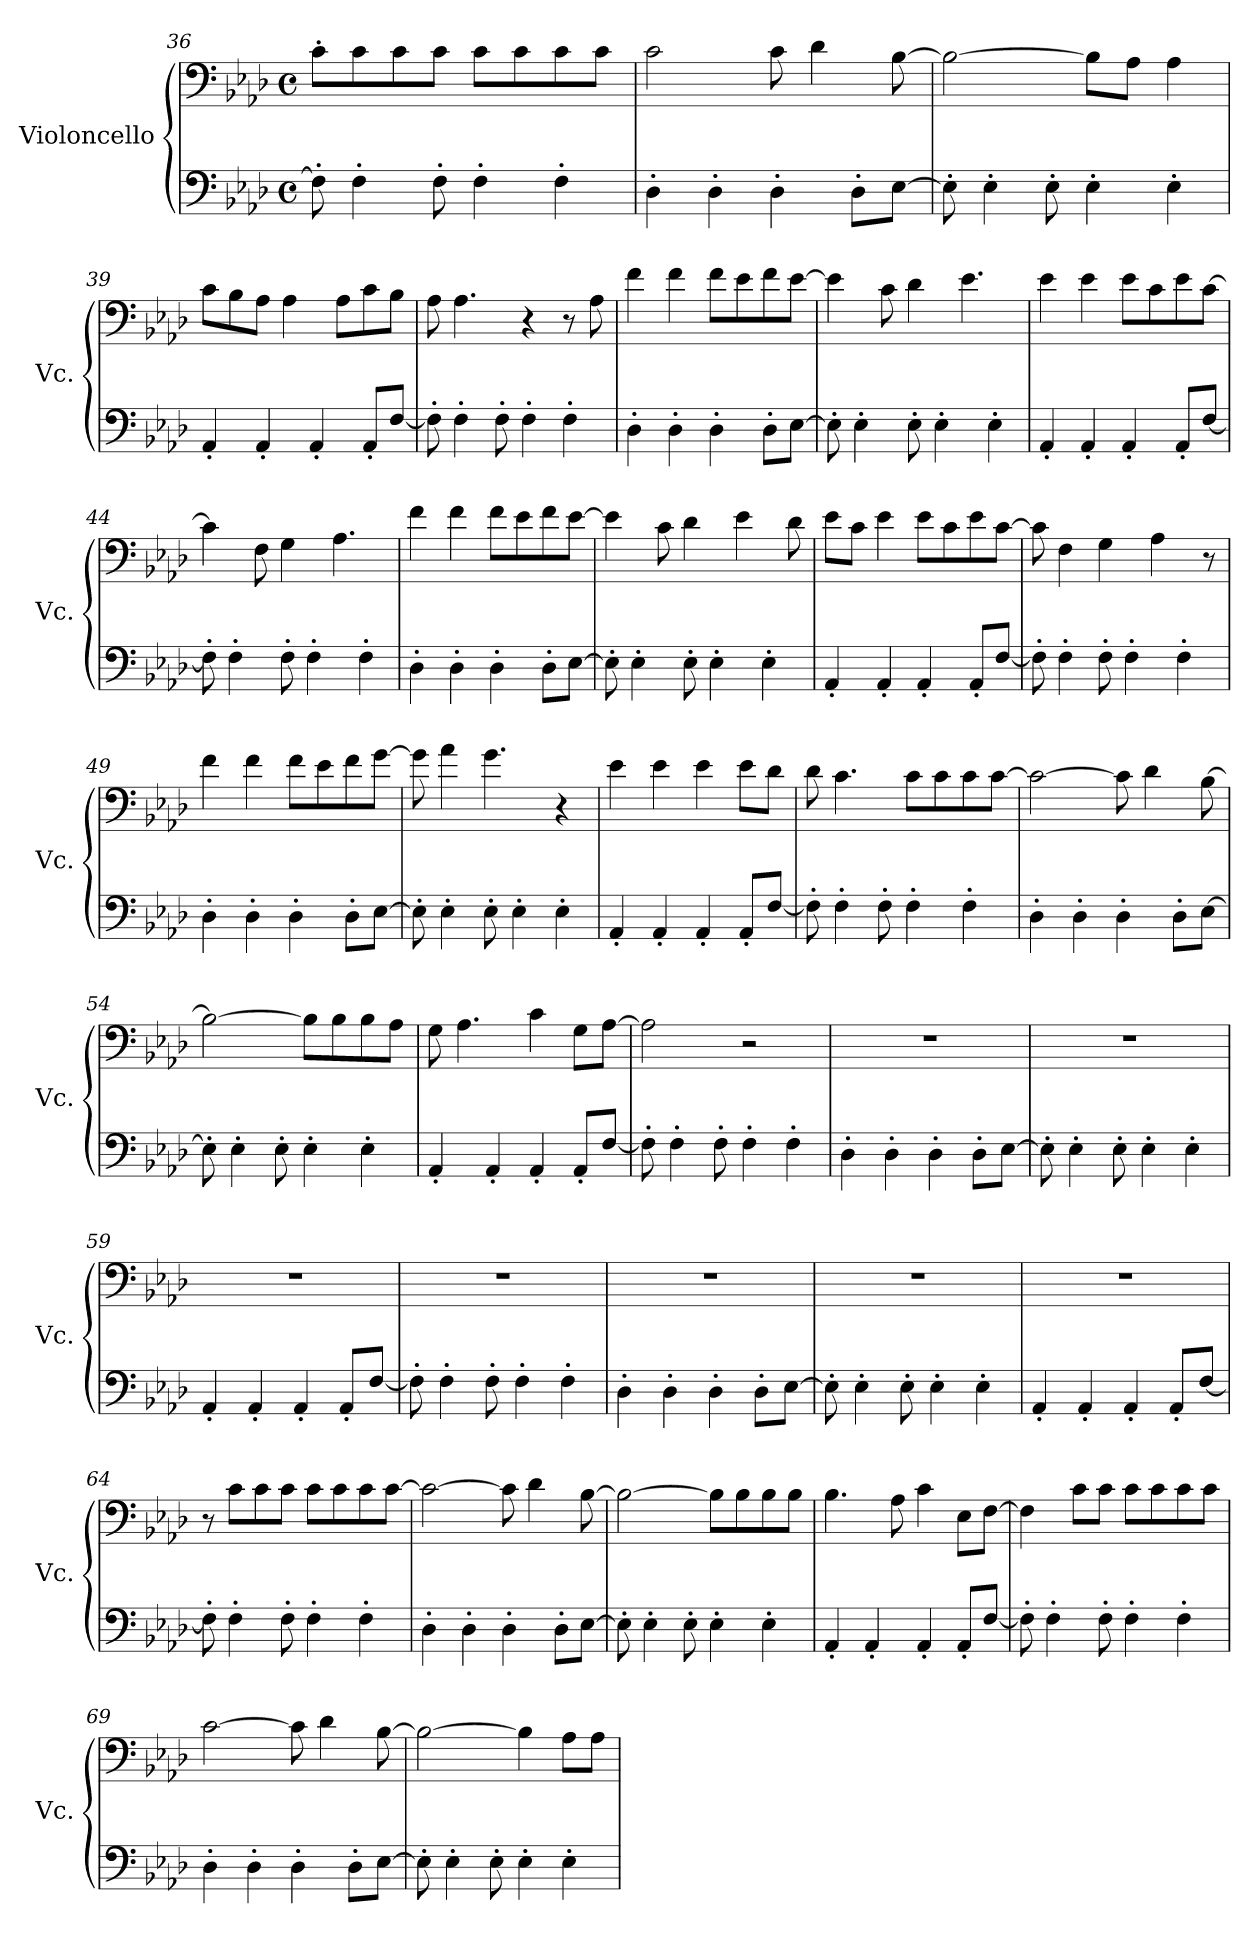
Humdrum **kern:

**kern	**kern
*part2	*part1
*staff2	*staff1
*I"Violoncello	*I"Violoncello
*I'Vc.	*I'Vc.
*clefF4	*clefF4
*k[b-e-a-d-]	*k[b-e-a-d-]
*M4/4	*M4/4
*met(c)	*met(c)
=36	=36
8F'\]	8c'\L
4F'\	8c\
.	8c\
8F'\	8c\J
4F'\	8c\L
.	8c\
4F'\	8c\
.	8c\J
!!LO:LB:g=z
=37	=37
4D-'\	2c\
4D-'\	.
4D-'\	8c\
.	4d-\
8D-'\L	.
[8E-\J	[8B-\
=38	=38
8E-'\]	2B-\_
4E-'\	.
8E-'\	.
4E-'\	8B-\L]
.	8A-\J
4E-'\	4A-\
=39	=39
4AA-'/	8c\L
.	8B-\
4AA-'/	8A-\J
.	4A-\
4AA-'/	.
.	8A-\L
8AA-'/L	8c\
[8F/J	8B-\J
=40	=40
8F'\]	8A-\
4F'\	4.A-\
8F'\	.
4F'\	4r
4F'\	8r
.	8A-\
=41	=41
4D-'\	4f\
4D-'\	4f\
4D-'\	8f\L
.	8e-\
8D-'\L	8f\
[8E-\J	[8e-\J
=42	=42
8E-'\]	4e-\]
4E-'\	.
.	8c\
8E-'\	4d-\
4E-'\	.
.	4.e-\
4E-'\	.
!!LO:LB:g=z
=43	=43
4AA-'/	4e-\
4AA-'/	4e-\
4AA-'/	8e-\L
.	8c\
8AA-'/L	8e-\
[8F/J	[8c\J
=44	=44
8F'\]	4c\]
4F'\	.
.	8F\
8F'\	4G\
4F'\	.
.	4.A-\
4F'\	.
=45	=45
4D-'\	4f\
4D-'\	4f\
4D-'\	8f\L
.	8e-\
8D-'\L	8f\
[8E-\J	[8e-\J
=46	=46
8E-'\]	4e-\]
4E-'\	.
.	8c\
8E-'\	4d-\
4E-'\	.
.	4e-\
4E-'\	.
.	8d-\
=47	=47
4AA-'/	8e-\L
.	8c\J
4AA-'/	4e-\
4AA-'/	8e-\L
.	8c\
8AA-'/L	8e-\
[8F/J	[8c\J
!!LO:LB:g=z
=48	=48
8F'\]	8c\]
4F'\	4F\
8F'\	4G\
4F'\	.
.	4A-\
4F'\	.
.	8r
=49	=49
4D-'\	4f\
4D-'\	4f\
4D-'\	8f\L
.	8e-\
8D-'\L	8f\
[8E-\J	[8g\J
=50	=50
8E-'\]	8g\]
4E-'\	4a-\
8E-'\	4.g\
4E-'\	.
4E-'\	4r
=51	=51
4AA-'/	4e-\
4AA-'/	4e-\
4AA-'/	4e-\
8AA-'/L	8e-\L
[8F/J	8d-\J
=52	=52
8F'\]	8d-\
4F'\	4.c\
8F'\	.
4F'\	8c\L
.	8c\
4F'\	8c\
.	[8c\J
!!LO:LB:g=z
=53	=53
4D-'\	2c\_
4D-'\	.
4D-'\	8c\]
.	4d-\
8D-'\L	.
[8E-\J	[8B-\
=54	=54
8E-'\]	2B-\_
4E-'\	.
8E-'\	.
4E-'\	8B-\L]
.	8B-\
4E-'\	8B-\
.	8A-\J
=55	=55
4AA-'/	8G\
.	4.A-\
4AA-'/	.
4AA-'/	4c\
8AA-'/L	8G\L
[8F/J	[8A-\J
=56	=56
8F'\]	2A-\]
4F'\	.
8F'\	.
4F'\	2r
4F'\	.
=57	=57
4D-'\	1r
4D-'\	.
4D-'\	.
8D-'\L	.
[8E-\J	.
=58	=58
8E-'\]	1r
4E-'\	.
8E-'\	.
4E-'\	.
4E-'\	.
=59	=59
4AA-'/	1r
4AA-'/	.
4AA-'/	.
8AA-'/L	.
[8F/J	.
!!LO:PB:g=z
=60	=60
8F'\]	1r
4F'\	.
8F'\	.
4F'\	.
4F'\	.
=61	=61
4D-'\	1r
4D-'\	.
4D-'\	.
8D-'\L	.
[8E-\J	.
=62	=62
8E-'\]	1r
4E-'\	.
8E-'\	.
4E-'\	.
4E-'\	.
=63	=63
4AA-'/	1r
4AA-'/	.
4AA-'/	.
8AA-'/L	.
[8F/J	.
=64	=64
8F'\]	8r
4F'\	8c\L
.	8c\
8F'\	8c\J
4F'\	8c\L
.	8c\
4F'\	8c\
.	[8c\J
=65	=65
4D-'\	2c\_
4D-'\	.
4D-'\	8c\]
.	4d-\
8D-'\L	.
[8E-\J	[8B-\
!!LO:LB:g=z
=66	=66
8E-'\]	2B-\_
4E-'\	.
8E-'\	.
4E-'\	8B-\L]
.	8B-\
4E-'\	8B-\
.	8B-\J
=67	=67
4AA-'/	4.B-\
4AA-'/	.
.	8A-\
4AA-'/	4c\
8AA-'/L	8E-\L
[8F/J	[8F\J
=68	=68
8F'\]	4F\]
4F'\	.
.	8c\L
8F'\	8c\J
4F'\	8c\L
.	8c\
4F'\	8c\
.	8c\J
=69	=69
4D-'\	[2c\
4D-'\	.
4D-'\	8c\]
.	4d-\
8D-'\L	.
[8E-\J	[8B-\
=70	=70
8E-'\]	2B-\_
4E-'\	.
8E-'\	.
4E-'\	4B-\]
4E-'\	8A-\L
.	8A-\J
=	=
*-	*-
